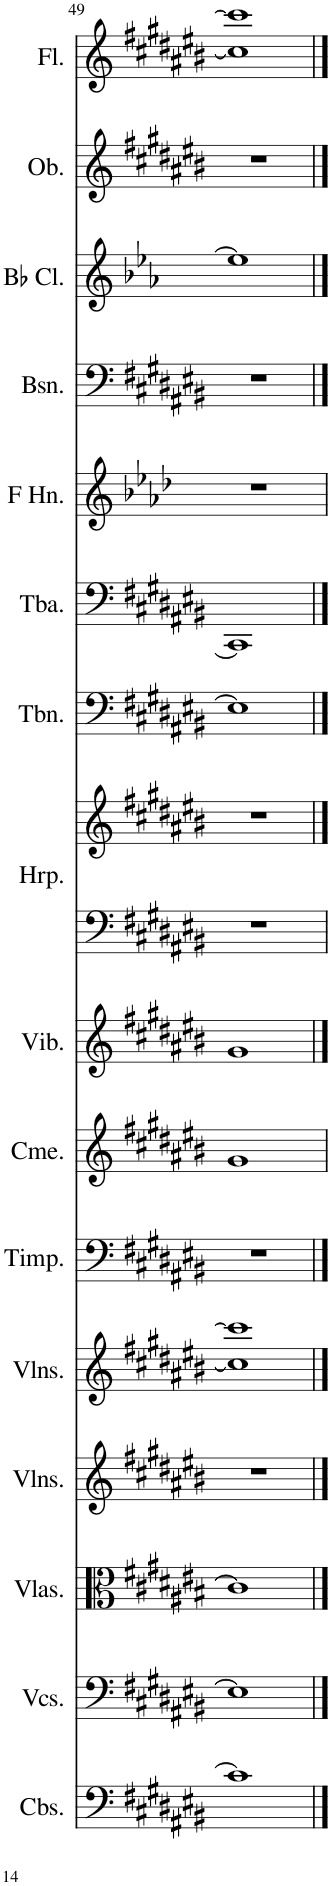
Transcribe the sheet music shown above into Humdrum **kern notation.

**kern	**kern	**kern	**kern	**kern	**kern	**kern	**kern	**kern	**kern	**kern	**kern	**kern	**kern	**kern	**kern	**kern
*part16	*part15	*part14	*part13	*part12	*part11	*part10	*part9	*part8	*part8	*part7	*part6	*part5	*part4	*part3	*part2	*part1
*staff17	*staff16	*staff15	*staff14	*staff13	*staff12	*staff11	*staff10	*staff9	*staff8	*staff7	*staff6	*staff5	*staff4	*staff3	*staff2	*staff1
*I"Contrabasses	*I"Violoncellos	*I"Violas	*I"Violins	*I"Violins	*I"Timpani	*I"Chimes	*I"Vibraphone	*I"Harp	*	*I"Trombone	*I"Tuba	*I"Horn in F	*I"Bassoon	*I"Bb Clarinet	*I"Oboe	*I"Flute
*I'Cbs.	*I'Vcs.	*I'Vlas.	*I'Vlns.	*I'Vlns.	*I'Timp.	*I'Cme.	*I'Vib.	*I'Hrp.	*	*I'Tbn.	*I'Tba.	*	*I'Bsn.	*I'Bb Cl.	*I'Ob.	*I'Fl.
!!LO:PB:g=z
*clefF4	*clefF4	*clefC3	*clefG2	*clefG2	*clefF4	*clefG2	*clefG2	*clefF4	*clefG2	*clefF4	*clefF4	*clefG2	*clefF4	*clefG2	*clefG2	*clefG2
*Trd7c12	*	*	*	*	*	*	*	*	*	*	*	*Trd4c7	*	*Trd1c2	*	*
*k[f#c#g#d#a#e#b#]	*k[f#c#g#d#a#e#b#]	*k[f#c#g#d#a#e#b#]	*k[f#c#g#d#a#e#b#]	*k[f#c#g#d#a#e#b#]	*k[f#c#g#d#a#e#b#]	*k[f#c#g#d#a#e#b#]	*k[f#c#g#d#a#e#b#]	*k[f#c#g#d#a#e#b#]	*k[f#c#g#d#a#e#b#]	*k[f#c#g#d#a#e#b#]	*k[f#c#g#d#a#e#b#]	*k[b-e-a-d-]	*k[f#c#g#d#a#e#b#]	*k[b-e-a-]	*k[f#c#g#d#a#e#b#]	*k[f#c#g#d#a#e#b#]
*M4/4	*M4/4	*M4/4	*M4/4	*M4/4	*M4/4	*M4/4	*M4/4	*M4/4	*M4/4	*M4/4	*M4/4	*M4/4	*M4/4	*M4/4	*M4/4	*M4/4
=49	=49	=49	=49	=49	=49	=49	=49	=49	=49	=49	=49	=49	=49	=49	=49	=49
1c#]	1E#]	1c#]	1r	1cc#] 1ccc#]	1r	1g#	1g#	1r	1r	1E#]	1CC#]	1r	1r	1ee-]	1r	1cc#] 1ccc#]
==	==	==	==	==	==	==	==	==	==	==	==	==	==	==	==	==
*-	*-	*-	*-	*-	*-	*-	*-	*-	*-	*-	*-	*-	*-	*-	*-	*-
